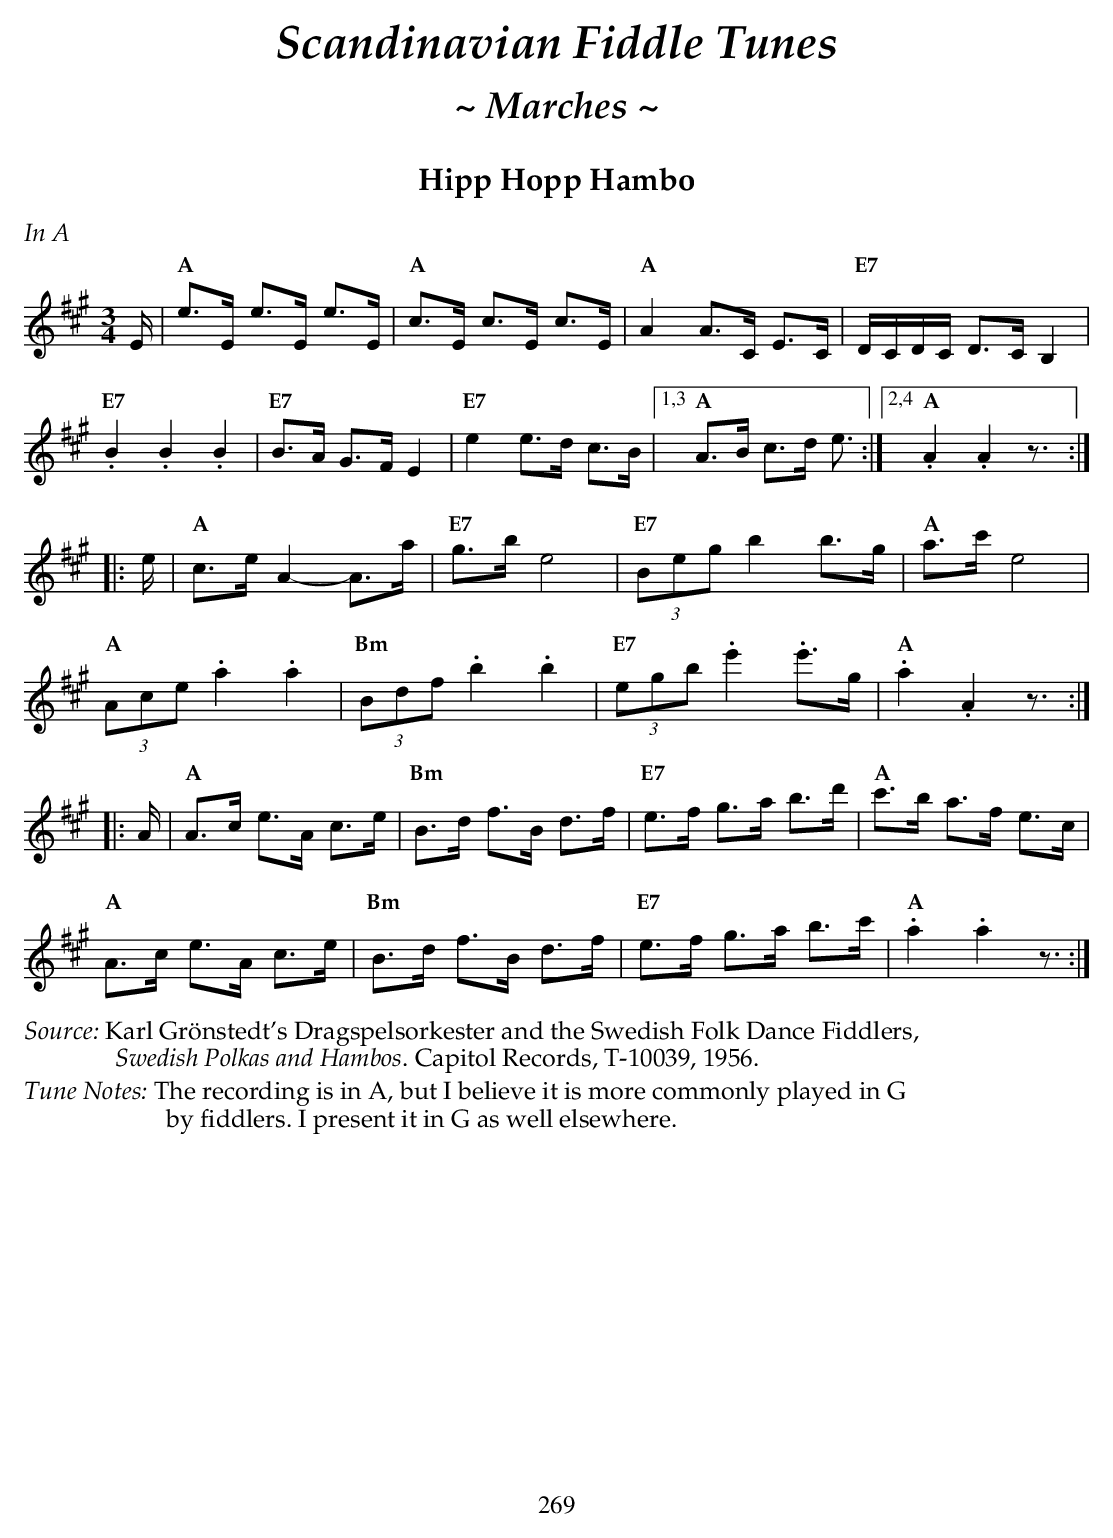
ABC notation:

X:1
T:Hipp Hopp Hambo
U:s = !slide!
U:t = !trill!
M:3/4
L:1/8
K:A
%%text $2In A$0
E/2 |\
"A" e>E e>E e>E  | "A" c>E c>E c>E | "A" A2 A>C E>C  | "E7" D/2C/2D/2C/2 D>C B,2 |
"E7" .B2 .B2 .B2 | "E7" B>A G>F E2 | "E7" e2 e>d c>B |1,3 "A" A>B c>d e3/2 :|2,4 "A" .A2 .A2 z> :|
|: e |\
"A" c>e A2-A>a    | "E7" g>b e4        | "E7" (3Beg b2 b>g     | "A" a>c' e4 |
"A" (3Ace .a2 .a2 | "Bm" (3Bdf .b2 .b2 | "E7" (3egb .e'2 .e'>g | "A" .a2 .A2 z> :|
|: A |\
"A" A>c e>A c>e | "Bm" B>d f>B d>f | "E7" e>f g>a b>d' | "A" c'>b a>f e>c |
"A" A>c e>A c>e | "Bm" B>d f>B d>f | "E7" e>f g>a b>c' | "A" .a2 .a2 z3/2 :|
